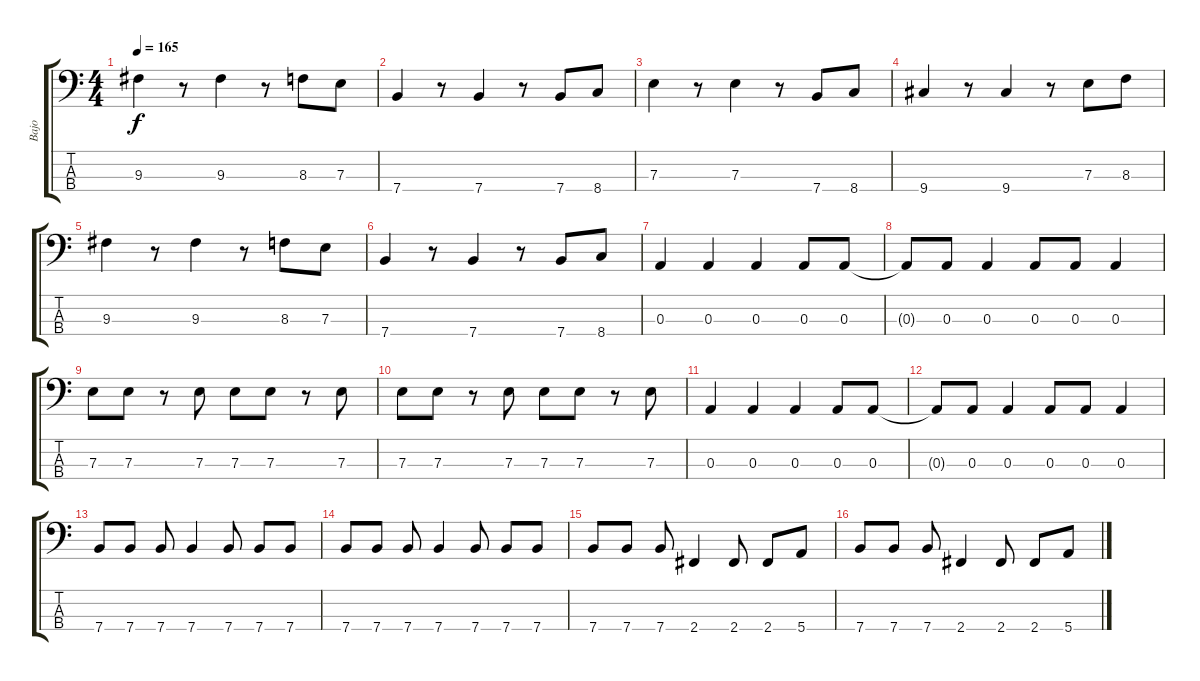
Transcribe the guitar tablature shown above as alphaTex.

\track ("Bajo" "Bajo") {instrument electricbassfinger}
\staff {score tabs}
\tuning (G2 D2 A1 E1) {hide}
\ts (4 4)
\tempo 165
\clef f4
\ks c
9.3.4{dy f} r.8 9.3.4 r.8 8.3.8 7.3.8 |
7.4.4 r.8 7.4.4 r.8 7.4.8 8.4.8 |
7.3.4 r.8 7.3.4 r.8 7.4.8 8.4.8 |
9.4.4 r.8 9.4.4 r.8 7.3.8 8.3.8 |
9.3.4 r.8 9.3.4 r.8 8.3.8 7.3.8 |
7.4.4 r.8 7.4.4 r.8 7.4.8 8.4.8 |
0.3.4 0.3.4 0.3.4 0.3.8 0.3.8 |
0.3{t}.8 0.3.8 0.3.4 0.3.8 0.3.8 0.3.4 |
7.3.8 7.3.8 r.8 7.3.8 7.3.8 7.3.8 r.8 7.3.8 |
7.3.8 7.3.8 r.8 7.3.8 7.3.8 7.3.8 r.8 7.3.8 |
0.3.4 0.3.4 0.3.4 0.3.8 0.3.8 |
0.3{t}.8 0.3.8 0.3.4 0.3.8 0.3.8 0.3.4 |
7.4.8 7.4.8 7.4.8 7.4.4 7.4.8 7.4.8 7.4.8 |
7.4.8 7.4.8 7.4.8 7.4.4 7.4.8 7.4.8 7.4.8 |
7.4.8 7.4.8 7.4.8 2.4.4 2.4.8 2.4.8 5.4.8 |
7.4.8 7.4.8 7.4.8 2.4.4 2.4.8 2.4.8 5.4.8
